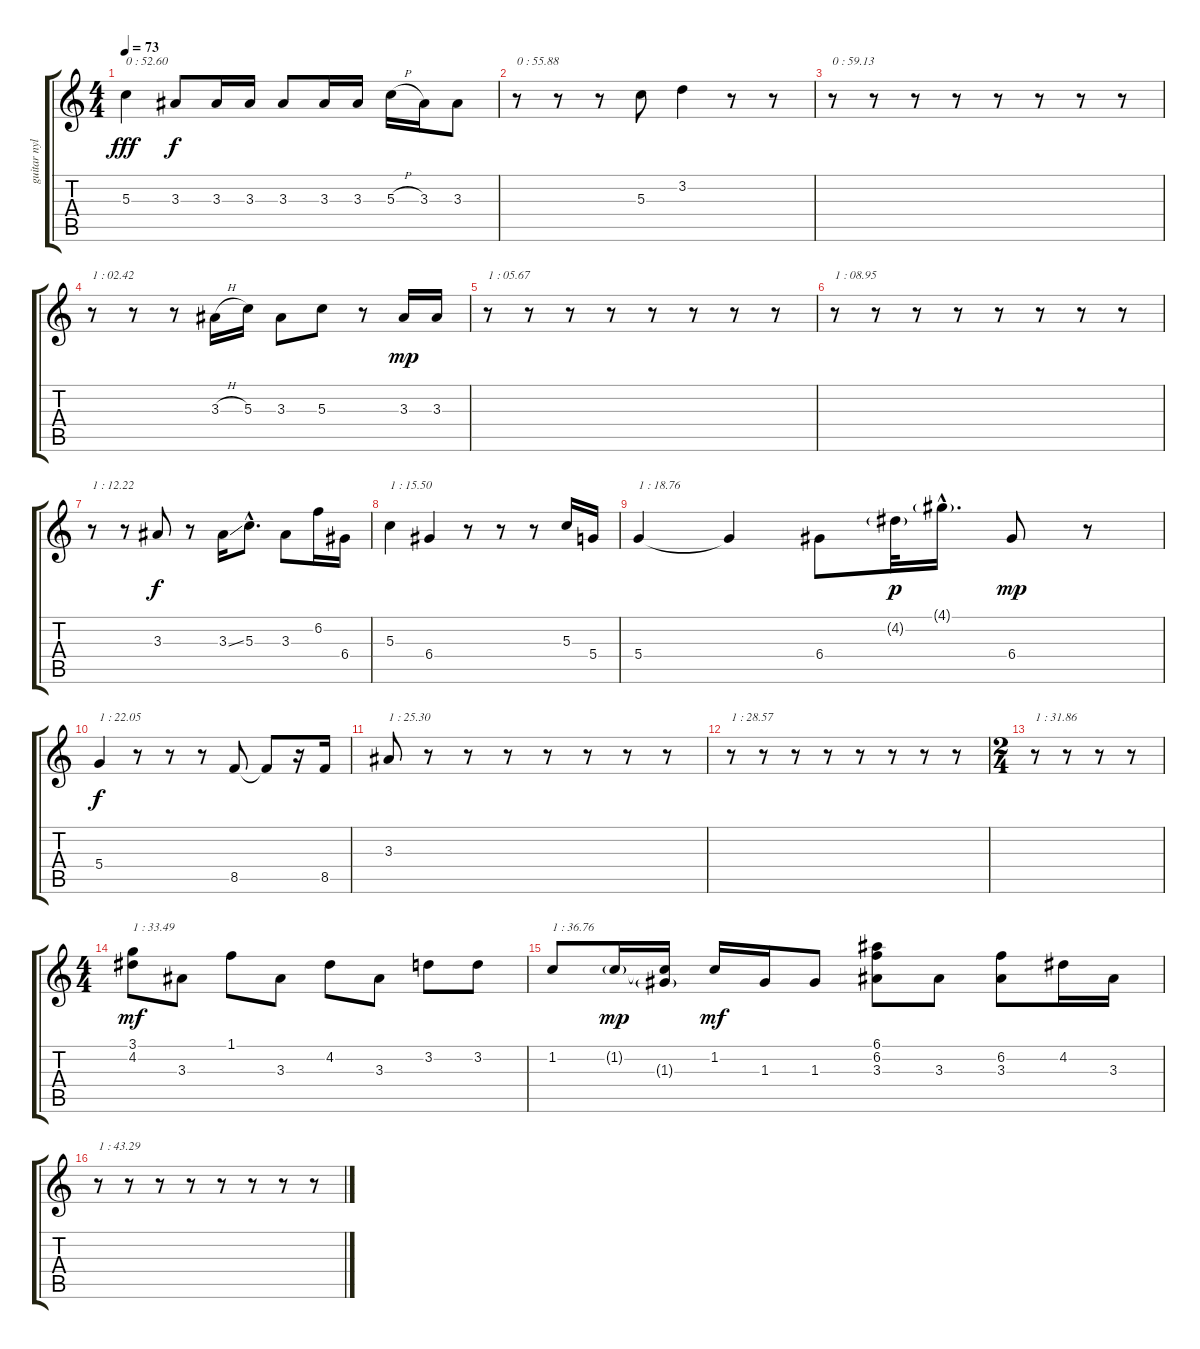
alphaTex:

\track ("guitar nylon" "guitar nyl") {instrument acousticguitarnylon}
\staff {score tabs}
\tuning (E4 B3 G3 D3 A2 E2) {hide}
\ts (4 4)
\tempo 73
\clef g2
\ks c
5.3.4{txt "0 : 52.60" dy fff} 3.3.8{dy f} 3.3.16 3.3.16 3.3.8 3.3.16 3.3.16 5.3{h}.16 3.3.16 3.3.8 |
r.8{txt "0 : 55.88"} r.8 r.8 5.3.8 3.2.4 r.8 r.8 |
r.8{txt "0 : 59.13"} r.8 r.8 r.8 r.8 r.8 r.8 r.8 |
r.8{txt "1 : 02.42"} r.8 r.8 3.3{h}.16 5.3.16 3.3.8 5.3.8 r.8 3.3.16{dy mp} 3.3.16 |
r.8{txt "1 : 05.67"} r.8 r.8 r.8 r.8 r.8 r.8 r.8 |
r.8{txt "1 : 08.95"} r.8 r.8 r.8 r.8 r.8 r.8 r.8 |
r.8{txt "1 : 12.22"} r.8 3.3.8{dy f} r.8 3.3{ss}.16 5.3{hac}.8{d} 3.3.8 6.2.16 6.4.16 |
5.3.4{txt "1 : 15.50"} 6.4.4 r.8 r.8 r.8 5.3.16 5.4.16 |
5.4.4{txt "1 : 18.76"} 5.4{t}.4 6.4.8 4.2{g}.32{dy p} 4.1{g hac}.16{d} 6.4.8{dy mp} r.8 |
5.4.4{txt "1 : 22.05" dy f} r.8 r.8 r.8 8.5.8 8.5{t}.8 r.16 8.5.16 |
3.3.8{txt "1 : 25.30"} r.8 r.8 r.8 r.8 r.8 r.8 r.8 |
r.8{txt "1 : 28.57"} r.8 r.8 r.8 r.8 r.8 r.8 r.8 |
\ts (2 4)
r.8{txt "1 : 31.86"} r.8 r.8 r.8 |
\ts (4 4)
(3.1 4.2).8{txt "1 : 33.49" dy mf} 3.3.8 1.1.8 3.3.8 4.2.8 3.3.8 3.2.8 3.2.8 |
1.2.8{txt "1 : 36.76"} 1.2{g}.16{dy mp} (1.2{t} 1.3{g}).16 1.2.16{dy mf} 1.3.16 1.3.8 (6.1 6.2 3.3).8 3.3.8 (6.2 3.3).8 4.2.16 3.3.16 |
r.8{txt "1 : 43.29"} r.8 r.8 r.8 r.8 r.8 r.8 r.8
